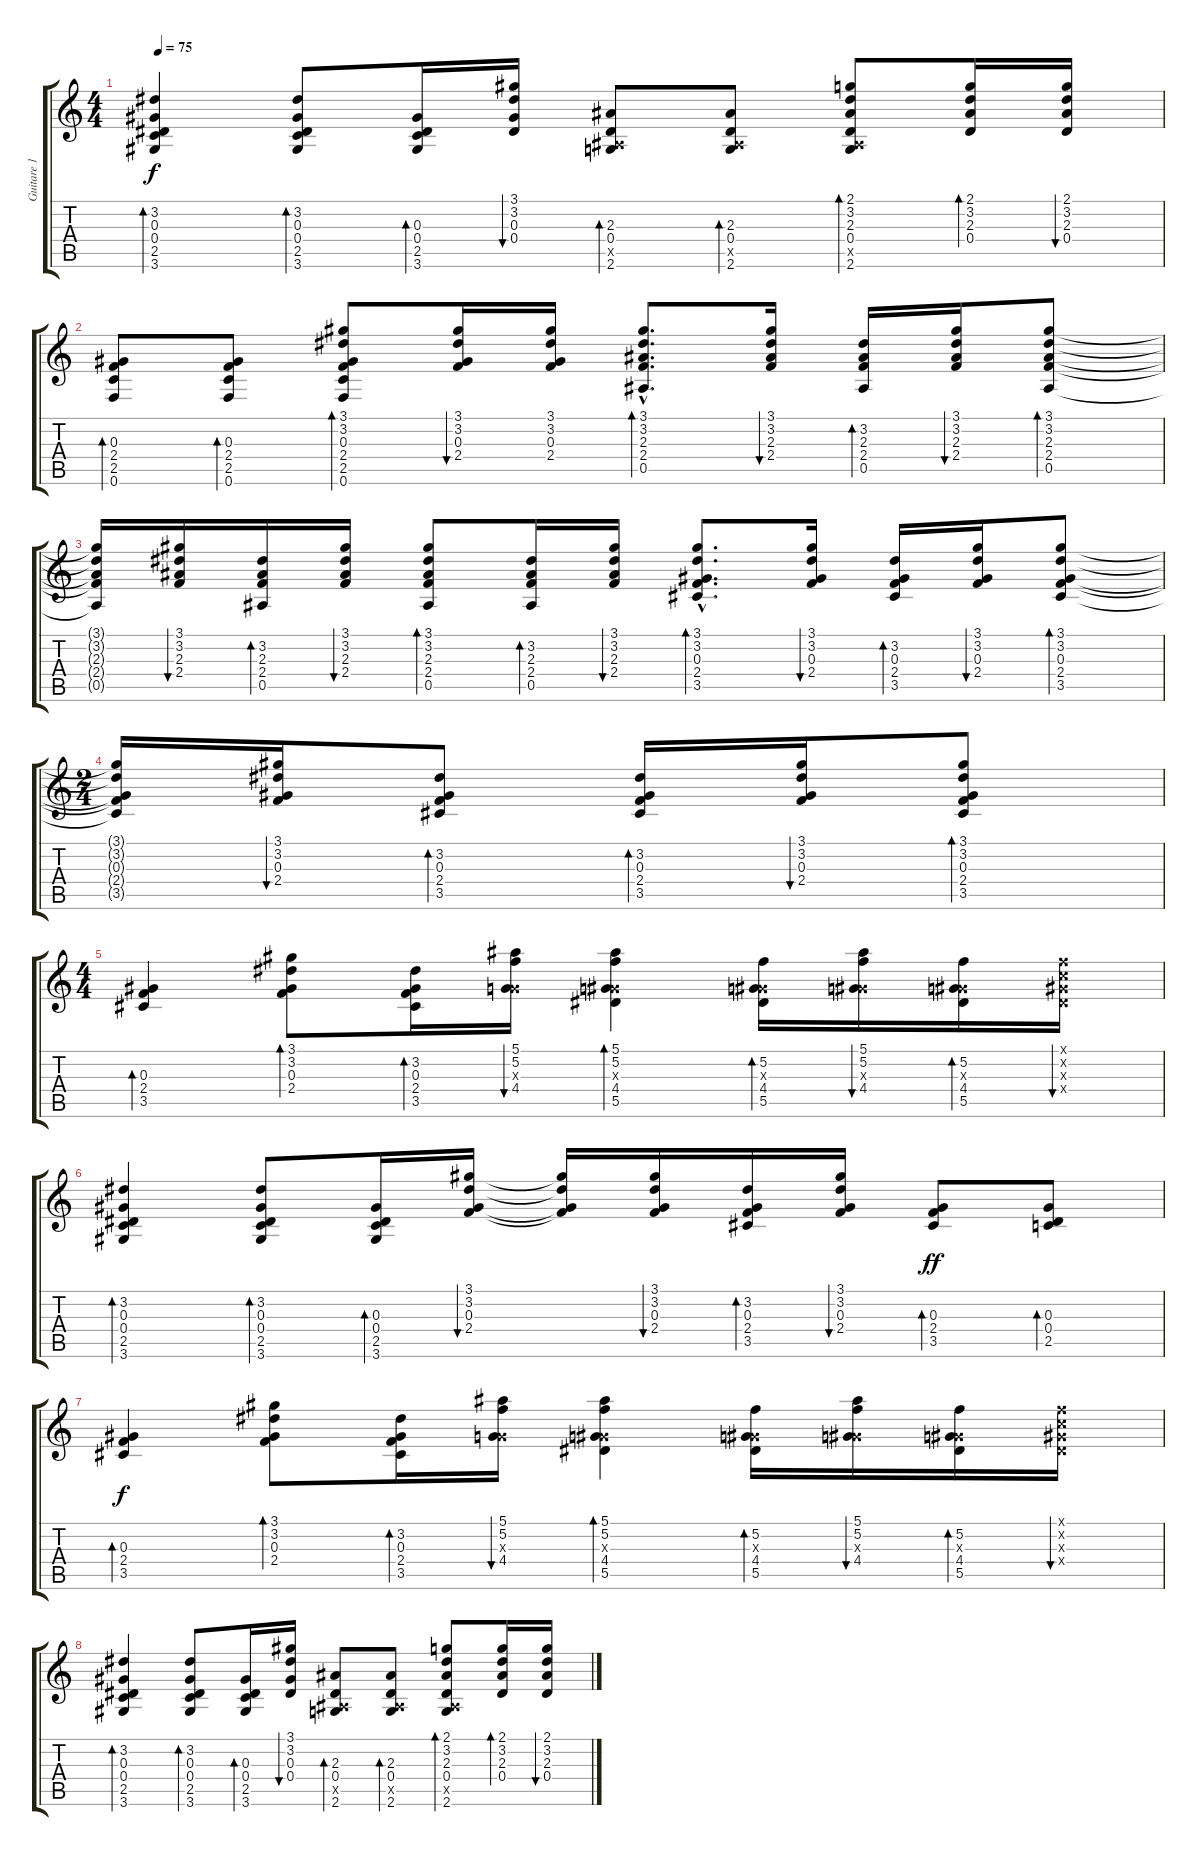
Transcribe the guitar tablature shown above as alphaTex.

\track ("Guitare 1" "Guitare 1") {instrument acousticguitarsteel}
\staff {score tabs}
\tuning (F4 C4 Ab3 Eb3 Bb2 F2) {hide}
\ts (4 4)
\tempo 75
\clef g2
\ks c
(3.2 0.3 0.4 2.5 3.6).4{bd 60 dy f} (3.2 0.3 0.4 2.5 3.6).8{bd 60} (0.3 0.4 2.5 3.6).16{bd 60} (3.1 3.2 0.3 0.4).16{bu 60} (2.3 0.4 0.5{x} 2.6).8{bd 60} (2.3 0.4 0.5{x} 2.6).8{bd 60} (2.1 3.2 2.3 0.4 0.5{x} 2.6).8{bd 60} (2.1 3.2 2.3 0.4).16{bd 60} (2.1 3.2 2.3 0.4).16{bu 60} |
(0.3 2.4 2.5 0.6).8{bd 60} (0.3 2.4 2.5 0.6).8{bd 60} (3.1 3.2 0.3 2.4 2.5 0.6).8{bd 60} (3.1 3.2 0.3 2.4).16{bu 60} (3.1 3.2 0.3 2.4).16 (3.1{hac} 3.2{hac} 2.3{hac} 2.4{hac} 0.5{hac}).8{d bd 60} (3.1 3.2 2.3 2.4).16{bu 60} (3.2 2.3 2.4 0.5).16{bd 60} (3.1 3.2 2.3 2.4).16{bu 60} (3.1 3.2 2.3 2.4 0.5).8{bd 60} |
(3.1{t} 3.2{t} 2.3{t} 2.4{t} 0.5{t}).16 (3.1 3.2 2.3 2.4).16{bu 60} (3.2 2.3 2.4 0.5).16{bd 60} (3.1 3.2 2.3 2.4).16{bu 60} (3.1 3.2 2.3 2.4 0.5).8{bd 60} (3.2 2.3 2.4 0.5).16{bd 60} (3.1 3.2 2.3 2.4).16{bu 60} (3.1{hac} 3.2{hac} 0.3{hac} 2.4{hac} 3.5{hac}).8{d bd 60} (3.1 3.2 0.3 2.4).16{bu 60} (3.2 0.3 2.4 3.5).16{bd 60} (3.1 3.2 0.3 2.4).16{bu 60} (3.1 3.2 0.3 2.4 3.5).8{bd 60} |
\ts (2 4)
(3.1{t} 3.2{t} 0.3{t} 2.4{t} 3.5{t}).16 (3.1 3.2 0.3 2.4).16{bu 60} (3.2 0.3 2.4 3.5).8{bd 60} (3.2 0.3 2.4 3.5).16{bd 60} (3.1 3.2 0.3 2.4).16{bu 60} (3.1 3.2 0.3 2.4 3.5).8{bd 60} |
\ts (4 4)
(0.3 2.4 3.5).4{bd 60} (3.1 3.2 0.3 2.4).8{bd 60} (3.2 0.3 2.4 3.5).16{bd 60} (5.1 5.2 0.3{x} 4.4).16{bu 60} (5.1 5.2 0.3{x} 4.4 5.5).4{bd 60} (5.2 0.3{x} 4.4 5.5).16{bd 60} (5.1 5.2 0.3{x} 4.4).16{bu 60} (5.2 0.3{x} 4.4 5.5).16{bd 60} (0.1{x} 0.2{x} 0.3{x} 0.4{x}).16{bu 60} |
(3.2 0.3 0.4 2.5 3.6).4{bd 60} (3.2 0.3 0.4 2.5 3.6).8{bd 60} (0.3 0.4 2.5 3.6).16{bd 60} (3.1 3.2 0.3 2.4).16{bu 60} (3.1{t} 3.2{t} 0.3{t} 2.4{t}).16 (3.1 3.2 0.3 2.4).16{bu 60} (3.2 0.3 2.4 3.5).16{bd 60} (3.1 3.2 0.3 2.4).16{bu 60} (0.3 2.4 3.5).8{bd 60 dy ff} (0.3 0.4 2.5).8{bd 60} |
(0.3 2.4 3.5).4{bd 60 dy f} (3.1 3.2 0.3 2.4).8{bd 60} (3.2 0.3 2.4 3.5).16{bd 60} (5.1 5.2 0.3{x} 4.4).16{bu 60} (5.1 5.2 0.3{x} 4.4 5.5).4{bd 60} (5.2 0.3{x} 4.4 5.5).16{bd 60} (5.1 5.2 0.3{x} 4.4).16{bu 60} (5.2 0.3{x} 4.4 5.5).16{bd 60} (0.1{x} 0.2{x} 0.3{x} 0.4{x}).16{bu 60} |
(3.2 0.3 0.4 2.5 3.6).4{bd 60} (3.2 0.3 0.4 2.5 3.6).8{bd 60} (0.3 0.4 2.5 3.6).16{bd 60} (3.1 3.2 0.3 0.4).16{bu 60} (2.3 0.4 0.5{x} 2.6).8{bd 60} (2.3 0.4 0.5{x} 2.6).8{bd 60} (2.1 3.2 2.3 0.4 0.5{x} 2.6).8{bd 60} (2.1 3.2 2.3 0.4).16{bd 60} (2.1 3.2 2.3 0.4).16{bu 60}
